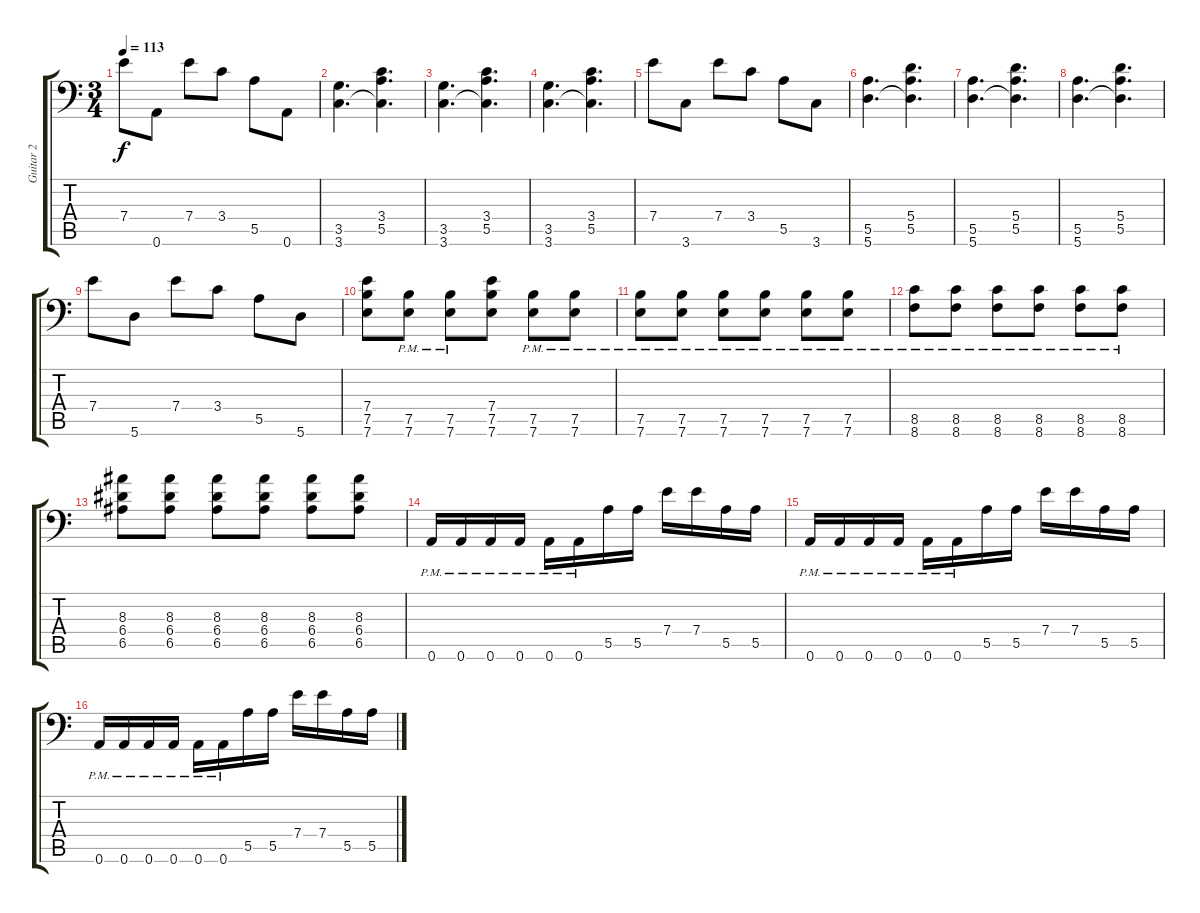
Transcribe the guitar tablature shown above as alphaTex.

\track ("Guitar 2" "Guitar 2") {instrument distortionguitar}
\staff {score tabs}
\tuning (B3 Gb3 D3 A2 E2 A1) {hide}
\ts (3 4)
\tempo 113
\clef f4
\ks c
7.4.8{dy f} 0.6.8 7.4.8 3.4.8 5.5.8 0.6.8 |
(3.5 3.6).4{d} (3.4 5.5 3.6{t}).4{d} |
(3.5 3.6).4{d} (3.4 5.5 3.6{t}).4{d} |
(3.5 3.6).4{d} (3.4 5.5 3.6{t}).4{d} |
7.4.8 3.6.8 7.4.8 3.4.8 5.5.8 3.6.8 |
(5.5 5.6).4{d} (5.4 5.5 5.6{t}).4{d} |
(5.5 5.6).4{d} (5.4 5.5 5.6{t}).4{d} |
(5.5 5.6).4{d} (5.4 5.5 5.6{t}).4{d} |
7.4.8 5.6.8 7.4.8 3.4.8 5.5.8 5.6.8 |
(7.4 7.5 7.6).8 (7.5{pm} 7.6{pm}).8 (7.5{pm} 7.6{pm}).8 (7.4 7.5 7.6).8 (7.5{pm} 7.6{pm}).8 (7.5{pm} 7.6{pm}).8 |
(7.5{pm} 7.6{pm}).8 (7.5{pm} 7.6{pm}).8 (7.5{pm} 7.6{pm}).8 (7.5{pm} 7.6{pm}).8 (7.5{pm} 7.6{pm}).8 (7.5{pm} 7.6{pm}).8 |
(8.5{pm} 8.6{pm}).8 (8.5{pm} 8.6{pm}).8 (8.5{pm} 8.6{pm}).8 (8.5{pm} 8.6{pm}).8 (8.5{pm} 8.6{pm}).8 (8.5{pm} 8.6{pm}).8 |
(8.3 6.4 6.5).8 (8.3 6.4 6.5).8 (8.3 6.4 6.5).8 (8.3 6.4 6.5).8 (8.3 6.4 6.5).8 (8.3 6.4 6.5).8 |
0.6{pm}.16 0.6{pm}.16 0.6{pm}.16 0.6{pm}.16 0.6{pm}.16 0.6{pm}.16 5.5.16 5.5.16 7.4.16 7.4.16 5.5.16 5.5.16 |
0.6{pm}.16 0.6{pm}.16 0.6{pm}.16 0.6{pm}.16 0.6{pm}.16 0.6{pm}.16 5.5.16 5.5.16 7.4.16 7.4.16 5.5.16 5.5.16 |
0.6{pm}.16 0.6{pm}.16 0.6{pm}.16 0.6{pm}.16 0.6{pm}.16 0.6{pm}.16 5.5.16 5.5.16 7.4.16 7.4.16 5.5.16 5.5.16
